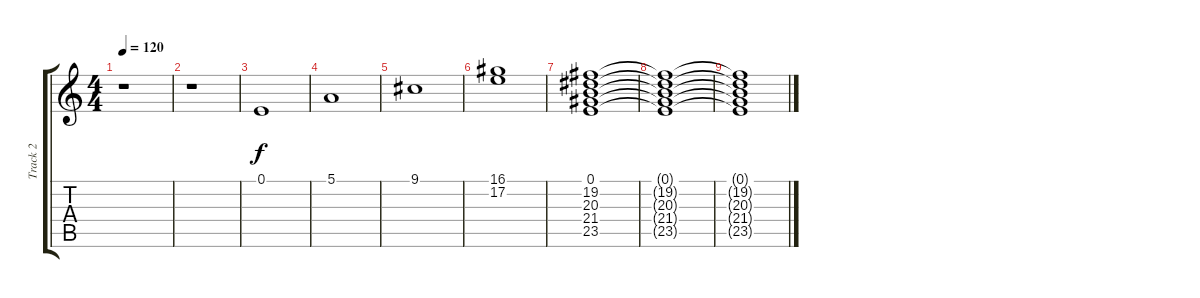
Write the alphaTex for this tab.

\track ("Track 2" "Track 2") {instrument pad8sweep}
\staff {score tabs}
\tuning (E4 B3 G3 D3 A2 E2) {hide}
\ts (4 4)
\tempo 120
\clef g2
\ks c
r.1{dy f} |
r.1 |
0.1.1 |
5.1.1 |
9.1.1 |
(16.1 17.2).1 |
(0.1 19.2 20.3 21.4 23.5).1 |
(0.1{t} 19.2{t} 20.3{t} 21.4{t} 23.5{t}).1 |
(0.1{t} 19.2{t} 20.3{t} 21.4{t} 23.5{t}).1
